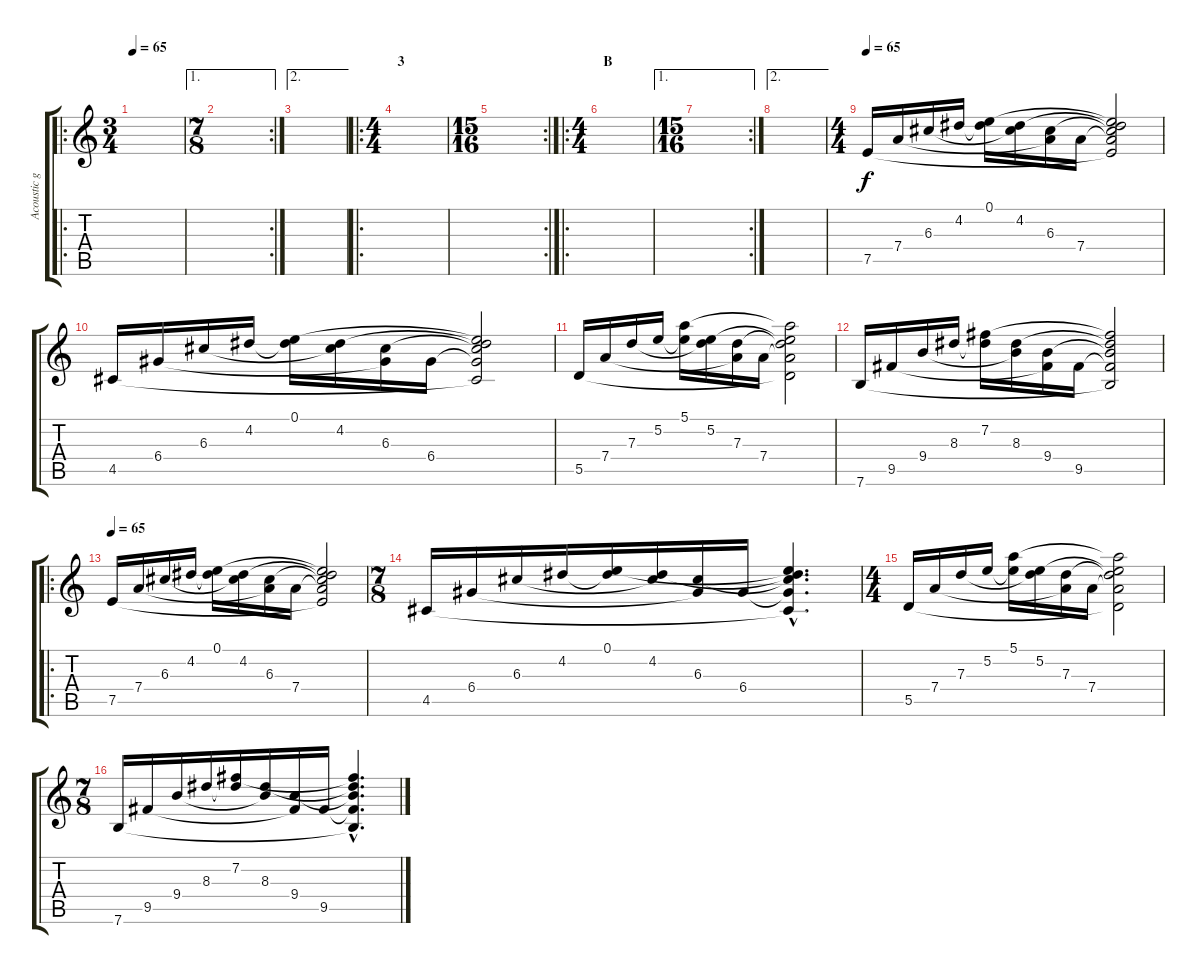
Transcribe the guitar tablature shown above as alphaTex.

\track ("Acoustic guitar" "Acoustic g") {instrument acousticguitarsteel}
\staff {score tabs}
\tuning (E4 B3 G3 D3 A2 E2) {hide}
\ro
\ts (3 4)
\tempo 65
\clef g2
\ks c
|
\ae 1
\rc 2
\ts (7 8)
|
\ae 2
|
\ro
\ts (4 4)
\section ("" "3")
|
\rc 2
\ts (15 16)
|
\ro
\ts (4 4)
\section ("" "B")
|
\ae 1
\rc 2
\ts (15 16)
|
\ae 2
|
\ts (4 4)
\tempo 65
7.5.16 7.4.16 6.3.16 4.2.16 (0.1 4.2{t}).16 (4.2 6.3{t}).16 (6.3 7.4{t}).16 7.4.16 (0.1{t} 4.2{t} 6.3{t} 7.4{t} 7.5{t}).2 |
4.5.16 6.4.16 6.3.16 4.2.16 (0.1 4.2{t}).16 (4.2 6.3{t}).16 (6.3 6.4{t}).16 6.4.16 (0.1{t} 4.2{t} 6.3{t} 6.4{t} 4.5{t}).2 |
5.5.16 7.4.16 7.3.16 5.2.16 (5.1 5.2{t}).16 (5.2 7.3{t}).16 (7.3 7.4{t}).16 7.4.16 (5.1{t} 5.2{t} 7.3{t} 7.4{t} 5.5{t}).2 |
7.6.16 9.5.16 9.4.16 8.3.16 (7.2 8.3{t}).16 (8.3 9.4{t}).16 (9.4 9.5{t}).16 9.5.16 (7.2{t} 8.3{t} 9.4{t} 9.5{t} 7.6{t}).2 |
\ro
\tempo 65
7.5.16 7.4.16 6.3.16 4.2.16 (0.1 4.2{t}).16 (4.2 6.3{t}).16 (6.3 7.4{t}).16 7.4.16 (0.1{t} 4.2{t} 6.3{t} 7.4{t} 7.5{t}).2 |
\ts (7 8)
4.5.16 6.4.16 6.3.16 4.2.16 (0.1 4.2{t}).16 (4.2 6.3{t}).16 (6.3 6.4{t}).16 6.4.16 (0.1{hac t} 4.2{hac t} 6.3{hac t} 6.4{hac t} 4.5{hac t}).4{d} |
\ts (4 4)
5.5.16 7.4.16 7.3.16 5.2.16 (5.1 5.2{t}).16 (5.2 7.3{t}).16 (7.3 7.4{t}).16 7.4.16 (5.1{t} 5.2{t} 7.3{t} 7.4{t} 5.5{t}).2 |
\ts (7 8)
7.6.16 9.5.16 9.4.16 8.3.16 (7.2 8.3{t}).16 (8.3 9.4{t}).16 (9.4 9.5{t}).16 9.5.16 (7.2{hac t} 8.3{hac t} 9.4{hac t} 9.5{hac t} 7.6{hac t}).4{d}
